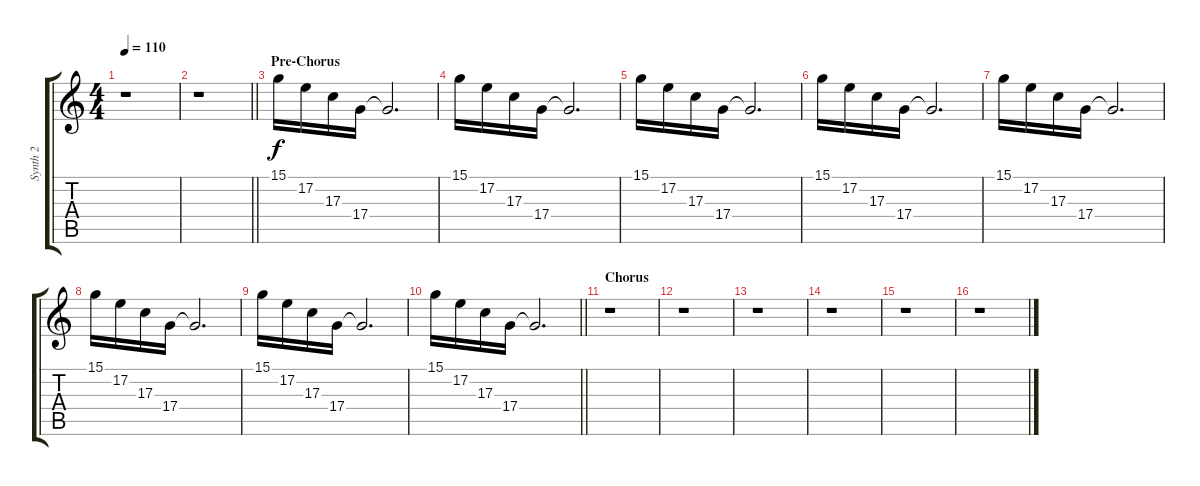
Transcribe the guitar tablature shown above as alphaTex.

\track ("Synth 2" "Synth 2") {instrument pad4choir}
\staff {score tabs}
\tuning (E4 B3 G3 D3 A2 E2) {hide}
\ts (4 4)
\tempo 110
\clef g2
\ks c
r.1{dy f} |
\barLineRight lightlight
r.1 |
\section ("" "Pre-Chorus")
15.1.16 17.2.16 17.3.16 17.4.16 17.4{t}.2{d} |
15.1.16 17.2.16 17.3.16 17.4.16 17.4{t}.2{d} |
15.1.16 17.2.16 17.3.16 17.4.16 17.4{t}.2{d} |
15.1.16 17.2.16 17.3.16 17.4.16 17.4{t}.2{d} |
15.1.16 17.2.16 17.3.16 17.4.16 17.4{t}.2{d} |
15.1.16 17.2.16 17.3.16 17.4.16 17.4{t}.2{d} |
15.1.16 17.2.16 17.3.16 17.4.16 17.4{t}.2{d} |
\barLineRight lightlight
15.1.16 17.2.16 17.3.16 17.4.16 17.4{t}.2{d} |
\section ("" "Chorus")
r.1 |
r.1 |
r.1 |
r.1 |
r.1 |
r.1
